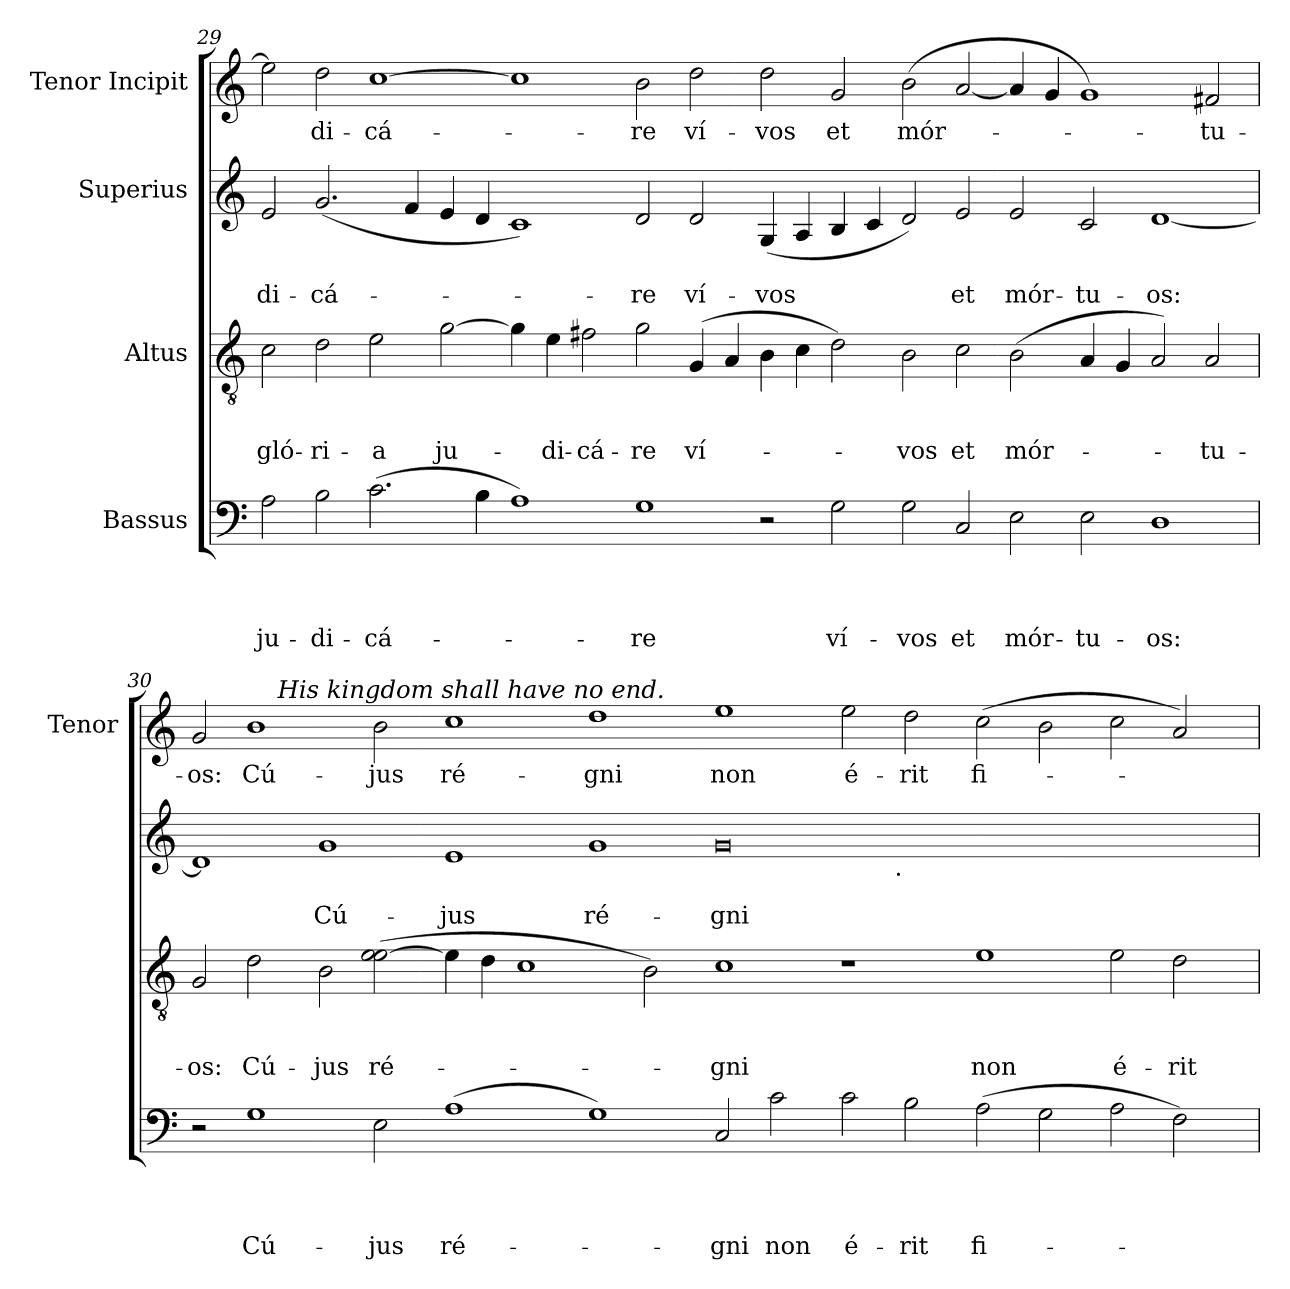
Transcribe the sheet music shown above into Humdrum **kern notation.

**kern	**text	**text	**text	**text	**kern	**text	**text	**text	**kern	**text	**text	**kern	**text
*part4	*part4	*part4	*part4	*part4	*part3	*part3	*part3	*part3	*part2	*part2	*part2	*part1	*part1
*staff4	*staff4	*staff4	*staff4	*staff4	*staff3	*staff3	*staff3	*staff3	*staff2	*staff2	*staff2	*staff1	*staff1
*I"Bassus	*	*	*	*	*I"Altus	*	*	*	*I"Superius	*	*	*I"Tenor Incipit	*
*	*	*	*	*	*	*	*	*	*	*	*	*I'Tenor	*
!!LO:PB:g=z
*clefF4	*	*	*	*	*clefGv2	*	*	*	*clefG2	*	*	*clefG2	*
*k[]	*	*	*	*	*k[]	*	*	*	*k[]	*	*	*k[]	*
*C:	*	*	*	*	*C:	*	*	*	*C:	*	*	*C:	*
=29	=29	=29	=29	=29	=29	=29	=29	=29	=29	=29	=29	=29	=29
!	!	!	!	!LO:LY:b	!	!	!	!LO:LY:b	!	!	!LO:LY:b	!	!
2A\	.	.	.	ju-	2c\	.	.	gló-	2e/	.	-di-	2ee\]	.
!	!	!	!	!LO:LY:b	!	!	!	!LO:LY:b	!	!	!LO:LY:b	!	!LO:LY:b
2B\	.	.	.	-di-	2d\	.	.	-ri-	(<2.g/	.	-cá-	2dd\	-di-
!	!	!	!	!LO:LY:b	!	!	!	!LO:LY:b	!	!	!	!	!LO:LY:b
(>2.c\	.	.	.	-cá-	2e\	.	.	-a	.	.	.	[>1cc	-cá-
.	.	.	.	.	.	.	.	.	4f/	.	.	.	.
!	!	!	!	!	!	!	!	!LO:LY:b	!	!	!	!	!
.	.	.	.	.	[>2g\	.	.	ju-	4e/	.	.	.	.
4B\	.	.	.	.	.	.	.	.	4d/	.	.	.	.
1A)	.	.	.	.	4g\]	.	.	.	1c)	.	.	1cc]	.
!	!	!	!	!	!	!	!	!LO:LY:b	!	!	!	!	!
.	.	.	.	.	4e\	.	.	-di-	.	.	.	.	.
!	!	!	!	!	!	!	!	!LO:LY:b	!	!	!	!	!
.	.	.	.	.	2f#X\	.	.	-cá-	.	.	.	.	.
!	!	!	!	!LO:LY:b	!	!	!	!LO:LY:b	!	!	!LO:LY:b	!	!LO:LY:b
1G	.	.	.	-re	2g\	.	.	-re	2d/	.	-re	2b\	-re
!	!	!	!	!	!	!	!	!LO:LY:b	!	!	!LO:LY:b	!	!LO:LY:b
.	.	.	.	.	(4G/	.	.	ví-	2d/	.	ví-	2dd\	ví-
.	.	.	.	.	4A/	.	.	.	.	.	.	.	.
!	!	!	!	!	!	!	!	!	!	!	!LO:LY:b	!	!LO:LY:b
2r	.	.	.	.	4B\	.	.	.	(4G/	.	-vos	2dd\	-vos
.	.	.	.	.	4c\	.	.	.	4A/	.	.	.	.
!	!	!	!	!LO:LY:b	!	!	!	!	!	!	!	!	!LO:LY:b
2G\	.	.	.	ví-	2d\)	.	.	.	4B/	.	.	2g/	et
.	.	.	.	.	.	.	.	.	4c/	.	.	.	.
!	!	!	!	!LO:LY:b	!	!	!	!LO:LY:b	!	!	!	!	!LO:LY:b
2G\	.	.	.	-vos	2B\	.	.	-vos	2d/)	.	.	(>2b\	mór-
!	!	!	!	!LO:LY:b	!	!	!	!LO:LY:b	!	!	!LO:LY:b	!	!
2C/	.	.	.	et	2c\	.	.	et	2e/	.	et	[<2a/	.
!	!	!	!	!LO:LY:b	!	!	!	!LO:LY:b	!	!	!LO:LY:b	!	!
2E\	.	.	.	mór-	(>2B\	.	.	mór-	2e/	.	mór-	4a/]	.
.	.	.	.	.	.	.	.	.	.	.	.	4g/	.
!	!	!	!	!LO:LY:b	!	!	!	!	!	!	!LO:LY:b	!	!
2E\	.	.	.	-tu-	4A/	.	.	.	2c/	.	-tu-	1g)	.
.	.	.	.	.	4G/	.	.	.	.	.	.	.	.
!	!	!	!	!LO:LY:b	!	!	!	!	!	!	!LO:LY:b	!	!
1D	.	.	.	-os:	2A/)	.	.	.	[<1d	.	-os:	.	.
!	!	!	!	!	!	!	!	!LO:LY:b	!	!	!	!	!LO:LY:b
.	.	.	.	.	2A/	.	.	-tu-	.	.	.	2f#X/	-tu-
!!LO:LB:g=z
=30	=30	=30	=30	=30	=30	=30	=30	=30	=30	=30	=30	=30	=30
!	!	!	!	!	!	!	!	!LO:LY:b	!	!	!	!	!LO:LY:b
*	*	*	*	*	*	*	*	*	*^	*	*	*^	*
2r	.	.	.	.	2G/	.	.	-os:	1d]	1ryy	.	.	2g/	2ryy	-os:
!	!	!	!	!LO:LY:b	!	!	!	!LO:LY:b	!	!	!	!	!	!	!LO:LY:b
1G	.	.	.	Cú-	2d\	.	.	Cú-	.	.	.	.	1b	8.ryy	Cú-
!	!	!	!	!	!	!	!	!	!	!	!	!	!	!LO:TX:a:i:t=His kingdom shall have no end.	!
.	.	.	.	.	.	.	.	.	.	.	.	.	.	1ryy	.
!	!	!	!	!	!	!	!	!LO:LY:b	!	!	!	!LO:LY:b	!	!	!
.	.	.	.	.	2B\	.	.	-jus	1g	1ryy	.	Cú-	.	.	.
!	!	!	!	!LO:LY:b	!	!	!	!LO:LY:b	!	!	!	!	!	!	!LO:LY:b
2E\	.	.	.	-jus	(>2e\ [>2e\	.	.	ré-	.	.	.	.	2b\	.	-jus
.	.	.	.	.	.	.	.	.	.	.	.	.	.	1ryy	.
!	!	!	!	!LO:LY:b	!	!	!	!	!	!	!	!LO:LY:b	!	!	!LO:LY:b
(>1A	.	.	.	ré-	4e\]	.	.	.	1e	1ryy	.	-jus	1cc	.	ré-
.	.	.	.	.	4d\	.	.	.	.	.	.	.	.	.	.
.	.	.	.	.	1c	.	.	.	.	.	.	.	.	.	.
.	.	.	.	.	.	.	.	.	.	.	.	.	.	1ryy	.
!	!	!	!	!	!	!	!	!	!	!	!	!LO:LY:b	!	!	!LO:LY:b
1G)	.	.	.	.	.	.	.	.	1g	1ryy	.	ré-	1dd	.	-gni
.	.	.	.	.	2B\)	.	.	.	.	.	.	.	.	.	.
.	.	.	.	.	.	.	.	.	.	.	.	.	.	1ryy	.
!	!	!	!	!LO:LY:b	!	!	!	!LO:LY:b	!	!	!	!LO:LY:b	!	!	!LO:LY:b
2C/	.	.	.	-gni	1c	.	.	-gni	0g	1ryy	.	-gni	1ee	.	non
!	!	!	!	!LO:LY:b	!	!	!	!	!	!	!	!	!	!	!
2c\	.	.	.	non	.	.	.	.	.	.	.	.	.	.	.
.	.	.	.	.	.	.	.	.	.	.	.	.	.	1ryy	.
!	!	!	!	!LO:LY:b	!	!	!	!	!	!	!	!	!	!	!LO:LY:b
2c\	.	.	.	é-	1r	.	.	.	.	4...ryy	.	.	2ee\	.	é-
!	!	!	!	!	!	!	!	!	!	!LO:TX:b:t=.	!	!	!	!	!
.	.	.	.	.	.	.	.	.	.	1ryy	.	.	.	.	.
!	!	!	!	!LO:LY:b	!	!	!	!	!	!	!	!	!	!	!LO:LY:b
2B\	.	.	.	-rit	.	.	.	.	.	.	.	.	2dd\	.	-rit
.	.	.	.	.	.	.	.	.	.	.	.	.	.	1ryy	.
!	!	!	!	!LO:LY:b	!	!	!	!LO:LY:b	!	!	!	!	!	!	!LO:LY:b
(>2A\	.	.	.	fi-	1e	.	.	non	0ryy	.	.	.	(>2cc\	.	fi-
.	.	.	.	.	.	.	.	.	.	1ryy	.	.	.	.	.
2G\	.	.	.	.	.	.	.	.	.	.	.	.	2b\	.	.
.	.	.	.	.	.	.	.	.	.	.	.	.	.	1ryy	.
!	!	!	!	!	!	!	!	!LO:LY:b	!	!	!	!	!	!	!
2A\	.	.	.	.	2e\	.	.	é-	.	.	.	.	2cc\	.	.
.	.	.	.	.	.	.	.	.	.	2ryy	.	.	.	.	.
!	!	!	!	!	!	!	!	!LO:LY:b	!	!	!	!	!	!	!
2F\)	.	.	.	.	2d\	.	.	-rit	.	.	.	.	2a/)	.	.
.	.	.	.	.	.	.	.	.	.	.	.	.	.	4ryy	.
.	.	.	.	.	.	.	.	.	.	.	.	.	.	16ryy	.
.	.	.	.	.	.	.	.	.	.	32ryy	.	.	.	.	.
*	*	*	*	*	*	*	*	*	*v	*v	*	*	*	*	*
*	*	*	*	*	*	*	*	*	*	*	*	*v	*v	*
=	=	=	=	=	=	=	=	=	=	=	=	=	=
*-	*-	*-	*-	*-	*-	*-	*-	*-	*-	*-	*-	*-	*-
